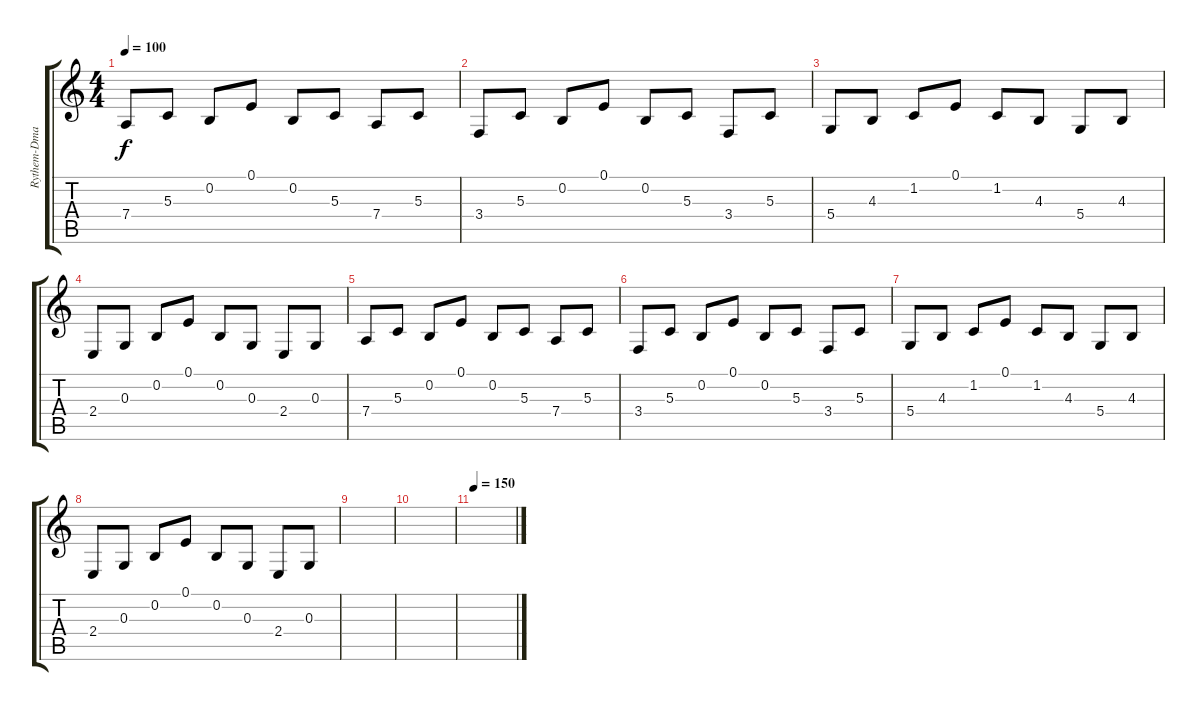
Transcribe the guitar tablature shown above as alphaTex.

\track ("Rythem-Dman" "Rythem-Dma") {instrument synthstrings1}
\staff {score tabs}
\tuning (E4 B3 G3 D3 A2 E2) {hide}
\ts (4 4)
\tempo 100
\clef g2
\ks c
7.4.8{dy f} 5.3.8 0.2.8 0.1.8 0.2.8 5.3.8 7.4.8 5.3.8 |
3.4.8 5.3.8 0.2.8 0.1.8 0.2.8 5.3.8 3.4.8 5.3.8 |
5.4.8 4.3.8 1.2.8 0.1.8 1.2.8 4.3.8 5.4.8 4.3.8 |
2.4.8 0.3.8 0.2.8 0.1.8 0.2.8 0.3.8 2.4.8 0.3.8 |
7.4.8 5.3.8 0.2.8 0.1.8 0.2.8 5.3.8 7.4.8 5.3.8 |
3.4.8 5.3.8 0.2.8 0.1.8 0.2.8 5.3.8 3.4.8 5.3.8 |
5.4.8 4.3.8 1.2.8 0.1.8 1.2.8 4.3.8 5.4.8 4.3.8 |
2.4.8 0.3.8 0.2.8 0.1.8 0.2.8 0.3.8 2.4.8 0.3.8 |
|
|
\tempo 150
